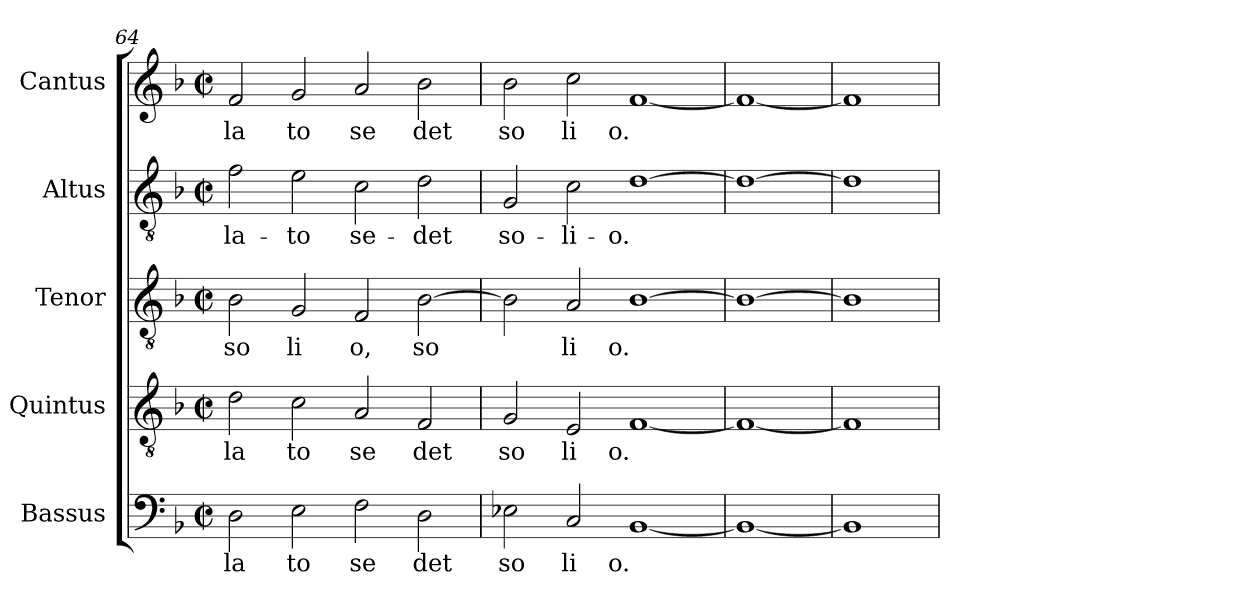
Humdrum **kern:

**kern	**text	**kern	**text	**kern	**text	**kern	**text	**kern	**text
*part5	*part5	*part4	*part4	*part3	*part3	*part2	*part2	*part1	*part1
*staff5	*staff5	*staff4	*staff4	*staff3	*staff3	*staff2	*staff2	*staff1	*staff1
*I"Bassus	*	*I"Quintus	*	*I"Tenor	*	*I"Altus	*	*I"Cantus	*
*clefF4	*	*clefGv2	*	*clefGv2	*	*clefGv2	*	*clefG2	*
*k[b-]	*	*k[b-]	*	*k[b-]	*	*k[b-]	*	*k[b-]	*
*F:	*	*F:	*	*F:	*	*F:	*	*F:	*
*M2/2	*	*M2/2	*	*M2/2	*	*M2/2	*	*M2/2	*
*met(c|)	*	*met(c|)	*	*met(c|)	*	*met(c|)	*	*met(c|)	*
=64	=64	=64	=64	=64	=64	=64	=64	=64	=64
!	!LO:LY:b:cj	!	!LO:LY:b:cj	!	!LO:LY:b:cj	!	!LO:LY:b:cj	!	!LO:LY:b:cj
2D\	la	2d\	la	2B-\	so	2f\	-la-	2f/	la
!	!LO:LY:b:cj	!	!LO:LY:b:cj	!	!LO:LY:b:cj	!	!LO:LY:b:cj	!	!LO:LY:b:cj
2E\	to	2c\	to	2G/	li	2e\	-to	2g/	to
!	!LO:LY:b:cj	!	!LO:LY:b:cj	!	!LO:LY:b:cj	!	!LO:LY:b:cj	!	!LO:LY:b:cj
2F\	se	2A/	se	2F/	o,	2c\	se-	2a/	se
!	!LO:LY:b:cj	!	!LO:LY:b:cj	!	!LO:LY:b:cj	!	!LO:LY:b:cj	!	!LO:LY:b:cj
2D\	det	2F/	det	[>2B-\	so	2d\	-det	2b-\	det
=65	=65	=65	=65	=65	=65	=65	=65	=65	=65
!	!LO:LY:b:cj	!	!LO:LY:b:cj	!	!	!	!LO:LY:b:cj	!	!LO:LY:b:cj
2E-X\	so	2G/	so	2B-\]	.	2G/	so-	2b-\	so
!	!LO:LY:b:cj	!	!LO:LY:b:cj	!	!LO:LY:b:cj	!	!LO:LY:b:cj	!	!LO:LY:b:cj
2C/	li	2E/	li	2A/	li	2c\	-li-	2cc\	li
!	!LO:LY:b:cj	!	!LO:LY:b:cj	!	!LO:LY:b:cj	!	!LO:LY:b:cj	!	!LO:LY:b:cj
[<1BB-	o.	[<1F	o.	[>1B-	o.	[>1d	-o.	[<1f	o.
=66	=66	=66	=66	=66	=66	=66	=66	=66	=66
1BB-_	.	1F_	.	1B-_	.	1d_	.	1f_	.
=67	=67!	=67	=67!	=67	=67!	=67	=67!	=67!	=67!
1BB-]	.	1F]	.	1B-]	.	1d]	.	1f]	.
=	=	=	=	=	=	=	=	=	=
*-	*-	*-	*-	*-	*-	*-	*-	*-	*-
